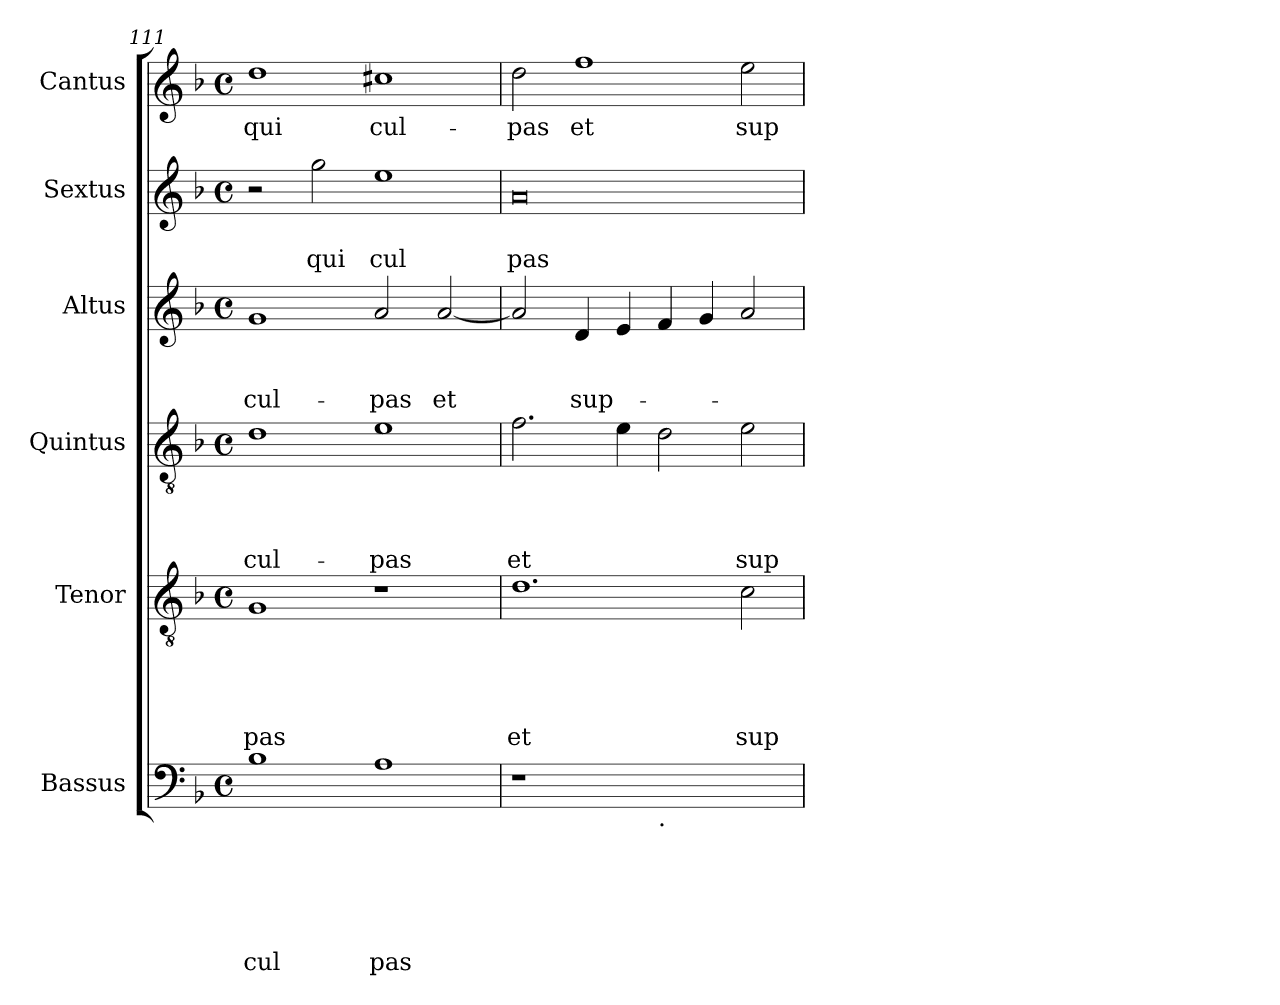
**kern	**text	**text	**text	**text	**text	**text	**kern	**text	**text	**text	**text	**text	**kern	**text	**text	**text	**text	**kern	**text	**text	**text	**kern	**text	**text	**kern	**text
*part6	*part6	*part6	*part6	*part6	*part6	*part6	*part5	*part5	*part5	*part5	*part5	*part5	*part4	*part4	*part4	*part4	*part4	*part3	*part3	*part3	*part3	*part2	*part2	*part2	*part1	*part1
*staff6	*staff6	*staff6	*staff6	*staff6	*staff6	*staff6	*staff5	*staff5	*staff5	*staff5	*staff5	*staff5	*staff4	*staff4	*staff4	*staff4	*staff4	*staff3	*staff3	*staff3	*staff3	*staff2	*staff2	*staff2	*staff1	*staff1
*I"Bassus	*	*	*	*	*	*	*I"Tenor	*	*	*	*	*	*I"Quintus	*	*	*	*	*I"Altus	*	*	*	*I"Sextus	*	*	*I"Cantus	*
*I'Bassus	*	*	*	*	*	*	*I'Tenor	*	*	*	*	*	*I'Quintus	*	*	*	*	*I'Altus	*	*	*	*I'Sextus	*	*	*I'Cantus	*
*clefF4	*	*	*	*	*	*	*clefGv2	*	*	*	*	*	*clefGv2	*	*	*	*	*clefG2	*	*	*	*clefG2	*	*	*clefG2	*
*k[b-]	*	*	*	*	*	*	*k[b-]	*	*	*	*	*	*k[b-]	*	*	*	*	*k[b-]	*	*	*	*k[b-]	*	*	*k[b-]	*
*F:	*	*	*	*	*	*	*F:	*	*	*	*	*	*F:	*	*	*	*	*F:	*	*	*	*F:	*	*	*F:	*
*M4/4	*	*	*	*	*	*	*M4/4	*	*	*	*	*	*M4/4	*	*	*	*	*M4/4	*	*	*	*M4/4	*	*	*M4/4	*
*met(c)	*	*	*	*	*	*	*met(c)	*	*	*	*	*	*met(c)	*	*	*	*	*met(c)	*	*	*	*met(c)	*	*	*met(c)	*
=111	=111	=111	=111	=111	=111	=111	=111	=111	=111	=111	=111	=111	=111	=111	=111	=111	=111	=111	=111	=111	=111	=111	=111	=111	=111	=111
!	!	!	!	!	!	!LO:LY:b	!	!	!	!	!	!LO:LY:b	!	!	!	!	!LO:LY:b	!	!	!	!LO:LY:b	!	!	!	!	!LO:LY:b
1B-	.	.	.	.	.	cul	1G	.	.	.	.	-pas	1d	.	.	.	cul-	1g	.	.	cul-	2r	.	.	1dd	qui
!	!	!	!	!	!	!	!	!	!	!	!	!	!	!	!	!	!	!	!	!	!	!	!	!LO:LY:b	!	!
.	.	.	.	.	.	.	.	.	.	.	.	.	.	.	.	.	.	.	.	.	.	2gg\	.	qui	.	.
!	!	!	!	!	!	!LO:LY:b	!	!	!	!	!	!	!	!	!	!	!LO:LY:b	!	!	!	!LO:LY:b	!	!	!LO:LY:b	!	!LO:LY:b
1A	.	.	.	.	.	pas	1r	.	.	.	.	.	1e	.	.	.	-pas	2a/	.	.	-pas	1ee	.	cul	1cc#X	cul-
!	!	!	!	!	!	!	!	!	!	!	!	!	!	!	!	!	!	!	!	!	!LO:LY:b	!	!	!	!	!
.	.	.	.	.	.	.	.	.	.	.	.	.	.	.	.	.	.	[<2a/	.	.	et	.	.	.	.	.
=112!	=112!	=112!	=112!	=112!	=112!	=112!	=112!	=112!	=112!	=112!	=112!	=112!	=112!	=112!	=112!	=112!	=112!	=112!	=112!	=112!	=112!	=112!	=112!	=112!	=112!	=112!
!	!	!	!	!	!	!	!	!	!	!	!	!LO:LY:b	!	!	!	!	!LO:LY:b	!	!	!	!	!	!	!LO:LY:b	!	!LO:LY:b
1r	.	.	.	.	.	.	1.d	.	.	.	.	et	2.f\	.	.	.	et	2a/]	.	.	.	0a	.	pas	2dd\	-pas
!	!	!	!	!	!	!	!	!	!	!	!	!	!	!	!	!	!	!	!	!	!LO:LY:b	!	!	!	!	!LO:LY:b
.	.	.	.	.	.	.	.	.	.	.	.	.	.	.	.	.	.	4d/	.	.	sup-	.	.	.	1ff	et
.	.	.	.	.	.	.	.	.	.	.	.	.	4e\	.	.	.	.	4e/	.	.	.	.	.	.	.	.
!LO:TX:b:t=.	!	!	!	!	!	!	!	!	!	!	!	!	!	!	!	!	!	!	!	!	!	!	!	!	!	!
1ryy	.	.	.	.	.	.	.	.	.	.	.	.	2d\	.	.	.	.	4f/	.	.	.	.	.	.	.	.
.	.	.	.	.	.	.	.	.	.	.	.	.	.	.	.	.	.	4g/	.	.	.	.	.	.	.	.
!	!	!	!	!	!	!	!	!	!	!	!	!LO:LY:b	!	!	!	!	!LO:LY:b	!	!	!	!	!	!	!	!	!LO:LY:b
.	.	.	.	.	.	.	2c\	.	.	.	.	sup-	2e\	.	.	.	sup-	2a/	.	.	.	.	.	.	2ee\	sup-
=!	=!	=!	=!	=!	=!	=!	=!	=!	=!	=!	=!	=!	=!	=!	=!	=!	=!	=!	=!	=!	=!	=!	=!	=!	=!	=!
*-	*-	*-	*-	*-	*-	*-	*-	*-	*-	*-	*-	*-	*-	*-	*-	*-	*-	*-	*-	*-	*-	*-	*-	*-	*-	*-
